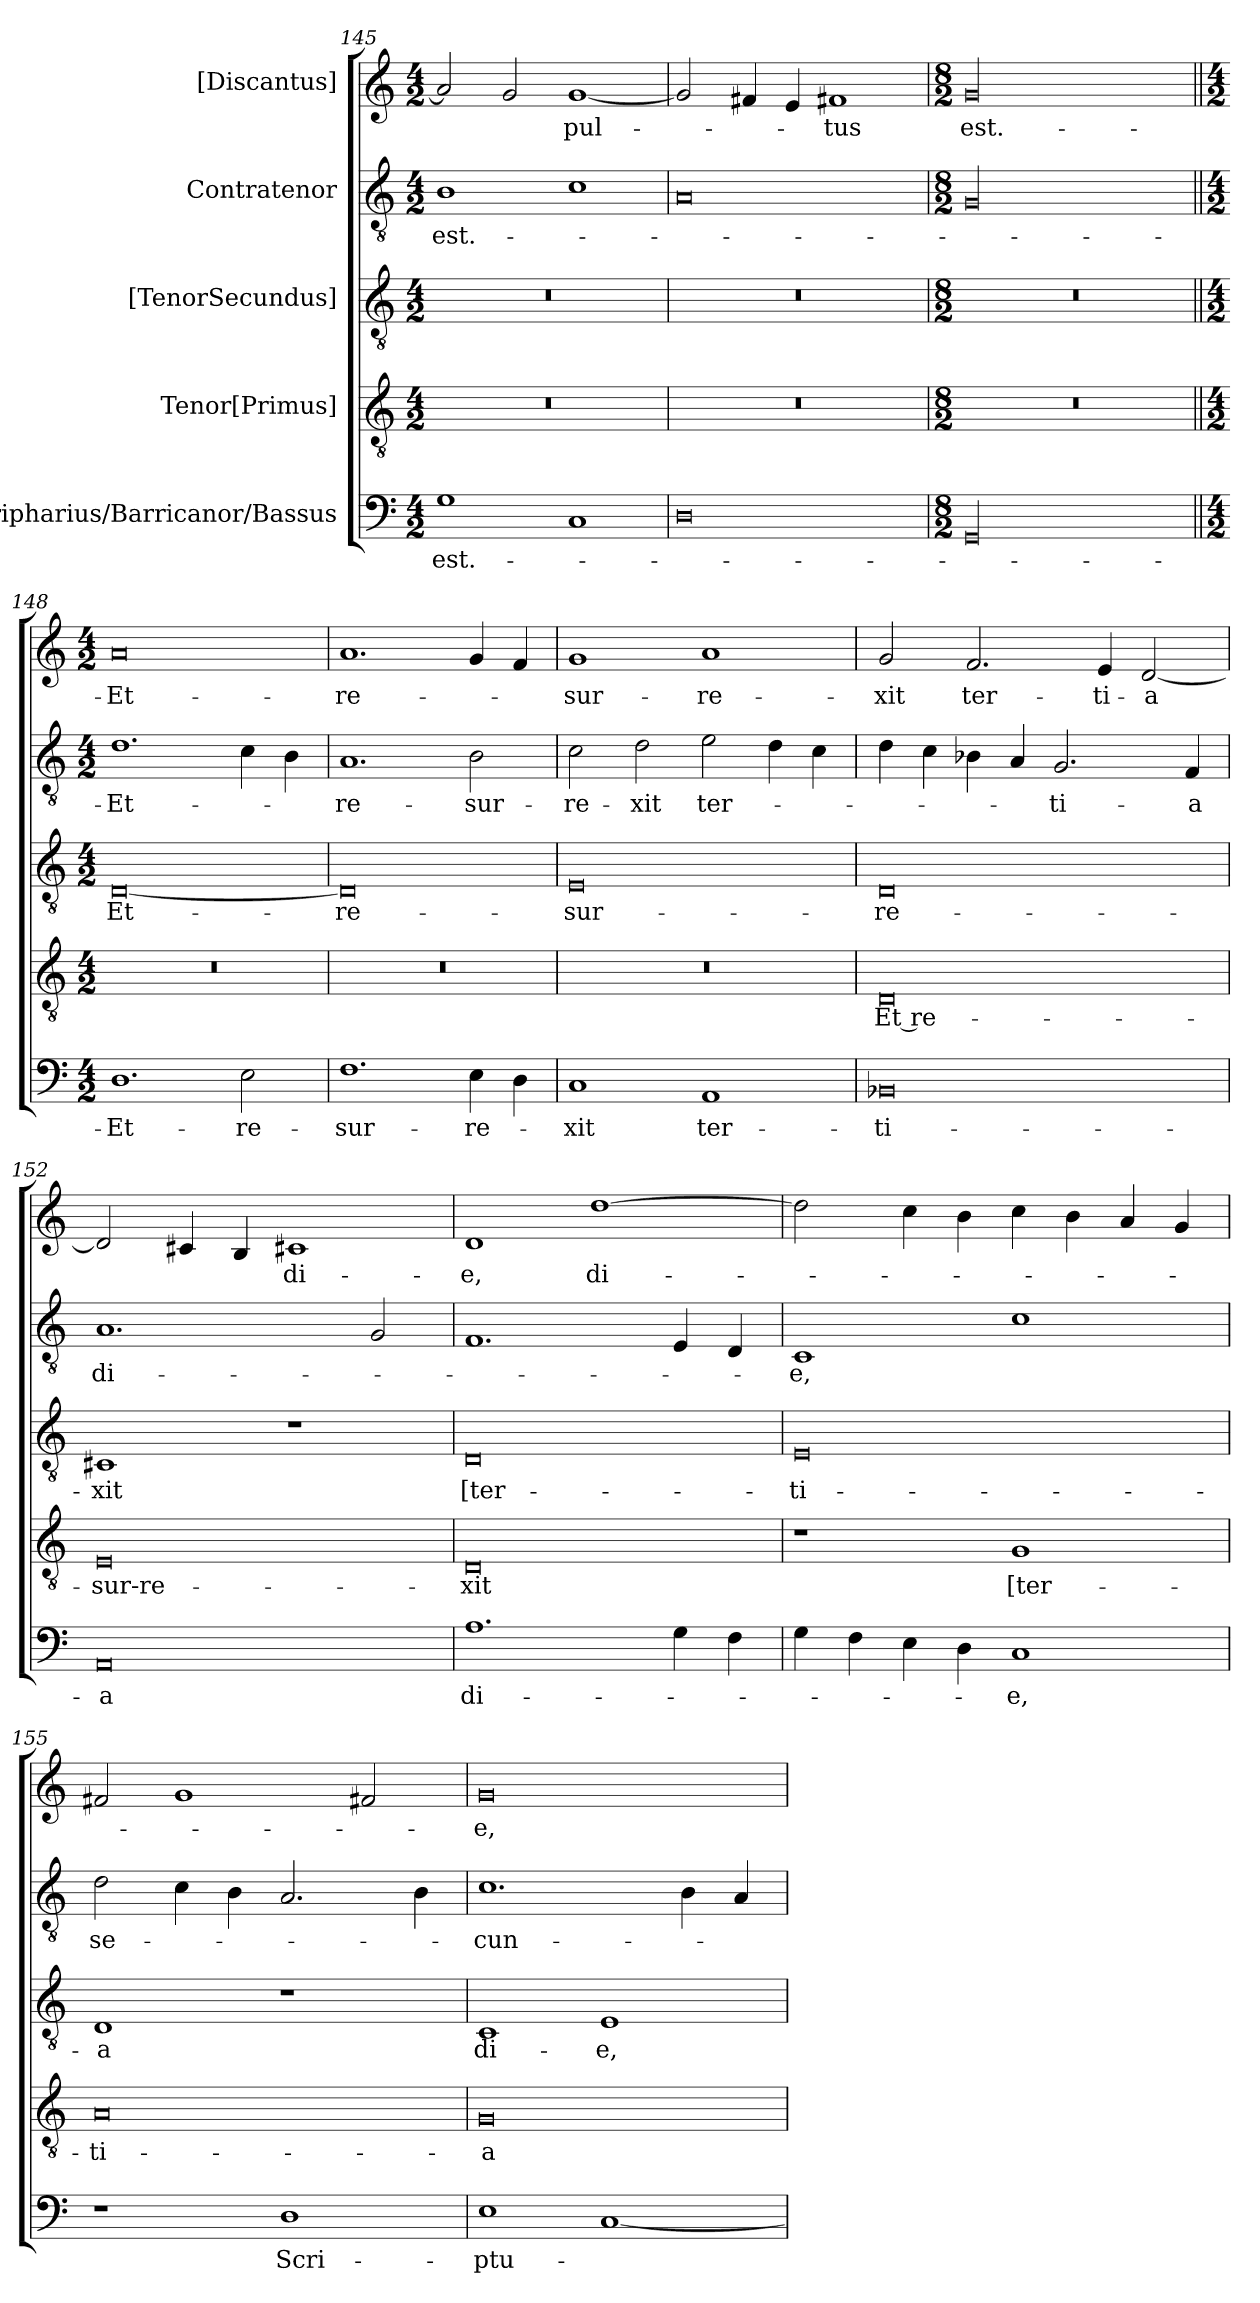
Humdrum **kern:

**kern	**text	**kern	**text	**kern	**text	**kern	**text	**kern	**text
*part5	*part5	*part4	*part4	*part3	*part3	*part2	*part2	*part1	*part1
*staff5	*staff5	*staff4	*staff4	*staff3	*staff3	*staff2	*staff2	*staff1	*staff1
*I"Barripharius/Barricanor/Bassus	*	*I"Tenor[Primus]	*	*I"[TenorSecundus]	*	*I"Contratenor	*	*I"[Discantus]	*
*clefF4	*	*clefGv2	*	*clefGv2	*	*clefGv2	*	*clefG2	*
*k[]	*	*k[]	*	*k[]	*	*k[]	*	*k[]	*
*M4/2	*	*M4/2	*	*M4/2	*	*M4/2	*	*M4/2	*
=145	=145	=145	=145	=145	=145	=145	=145	=145	=145
1G\	est.-	0r	.	0r	.	1B\	est.-	2a/]	.
.	.	.	.	.	.	.	.	2g/	.
1C/	.	.	.	.	.	1c\	.	[1g/	-pul-
=146	=146	=146	=146	=146	=146	=146	=146	=146	=146
0D\	.	0r	.	0r	.	0A/	.	2g/]	.
.	.	.	.	.	.	.	.	4f#X/	.
.	.	.	.	.	.	.	.	4e/	.
.	.	.	.	.	.	.	.	1f#X/	-tus
=147	=147	=147	=147	=147	=147	=147	=147	=147	=147
*M8/2	*	*M8/2	*	*M8/2	*	*M8/2	*	*M8/2	*
00GG/	.	00r	.	00r	.	00G/	.	00g/	est.-
=148||	=148||	=148||	=148||	=148||	=148||	=148||	=148||	=148||	=148||
*M4/2	*	*M4/2	*	*M4/2	*	*M4/2	*	*M4/2	*
1.D\	Et-	0r	.	[0D/	Et-	1.d\	Et-	0a/	Et-
2E\	re-	.	.	.	.	4c\	.	.	.
.	.	.	.	.	.	4B\	.	.	.
=149	=149	=149	=149	=149	=149	=149	=149	=149	=149
1.F\	-sur-	0r	.	0D/]	re-	1.A/	re-	1.a/	re-
4E\	-re-	.	.	.	.	2B\	-sur-	4g/	.
4D\	.	.	.	.	.	.	.	4f/	.
=150	=150	=150	=150	=150	=150	=150	=150	=150	=150
1C/	-xit	0r	.	0E/	-sur-	2c\	-re-	1g/	-sur-
.	.	.	.	.	.	2d\	-xit	.	.
1AA/	ter-	.	.	.	.	2e\	ter-	1a/	-re-
.	.	.	.	.	.	4d\	.	.	.
.	.	.	.	.	.	4c\	.	.	.
=151	=151	=151	=151	=151	=151	=151	=151	=151	=151
0BB-X/	-ti-	0D/	Et re-	0D/	-re-	4d\	.	2g/	-xit
.	.	.	.	.	.	4c\	.	.	.
.	.	.	.	.	.	4B-X\	.	2.f/	ter-
.	.	.	.	.	.	4A/	.	.	.
.	.	.	.	.	.	2.G/	-ti-	.	.
.	.	.	.	.	.	.	.	4e/	-ti-
.	.	.	.	.	.	.	.	[2d/	-a
.	.	.	.	.	.	4F/	-a	.	.
=152	=152	=152	=152	=152	=152	=152	=152	=152	=152
0AA/	-a	0E/	-sur-re-	1C#X/	-xit	1.A/	di-	2d/]	.
.	.	.	.	.	.	.	.	4c#X/	.
.	.	.	.	.	.	.	.	4B/	.
.	.	.	.	1r	.	.	.	1c#X/	di-
.	.	.	.	.	.	2G/	.	.	.
=153	=153	=153	=153	=153	=153	=153	=153	=153	=153
1.A\	di-	0D/	-xit	0D/	[ter-	1.F/	.	1d/	-e,
.	.	.	.	.	.	.	.	[1dd\	di-
4G\	.	.	.	.	.	4E/	.	.	.
4F\	.	.	.	.	.	4D/	.	.	.
=154	=154	=154	=154	=154	=154	=154	=154	=154	=154
4G\	.	1r	.	0E/	-ti-	1C/	-e,	2dd\]	.
4F\	.	.	.	.	.	.	.	.	.
4E\	.	.	.	.	.	.	.	4cc\	.
4D\	.	.	.	.	.	.	.	4b\	.
1C/	-e,	1G/	[ter-	.	.	1c\	.	4cc\	.
.	.	.	.	.	.	.	.	4b\	.
.	.	.	.	.	.	.	.	4a/	.
.	.	.	.	.	.	.	.	4g/	.
=155	=155	=155	=155	=155	=155	=155	=155	=155	=155
1r	.	0A/	-ti-	1D/	-a	2d\	se-	2f#X/	.
.	.	.	.	.	.	4c\	.	1g/	.
.	.	.	.	.	.	4B\	.	.	.
1D\	Scri-	.	.	1r	.	2.A/	.	.	.
.	.	.	.	.	.	.	.	2f#X/	.
.	.	.	.	.	.	4B\	.	.	.
=156	=156	=156	=156	=156	=156	=156	=156	=156	=156
1E\	-ptu-	0G/	-a	1C/	di-	1.c\	-cun-	0g/	-e,
[1C/	.	.	.	1E/	e,-	.	.	.	.
.	.	.	.	.	.	4B\	.	.	.
.	.	.	.	.	.	4A/	.	.	.
=	=	=	=	=	=	=	=	=	=
*-	*-	*-	*-	*-	*-	*-	*-	*-	*-
